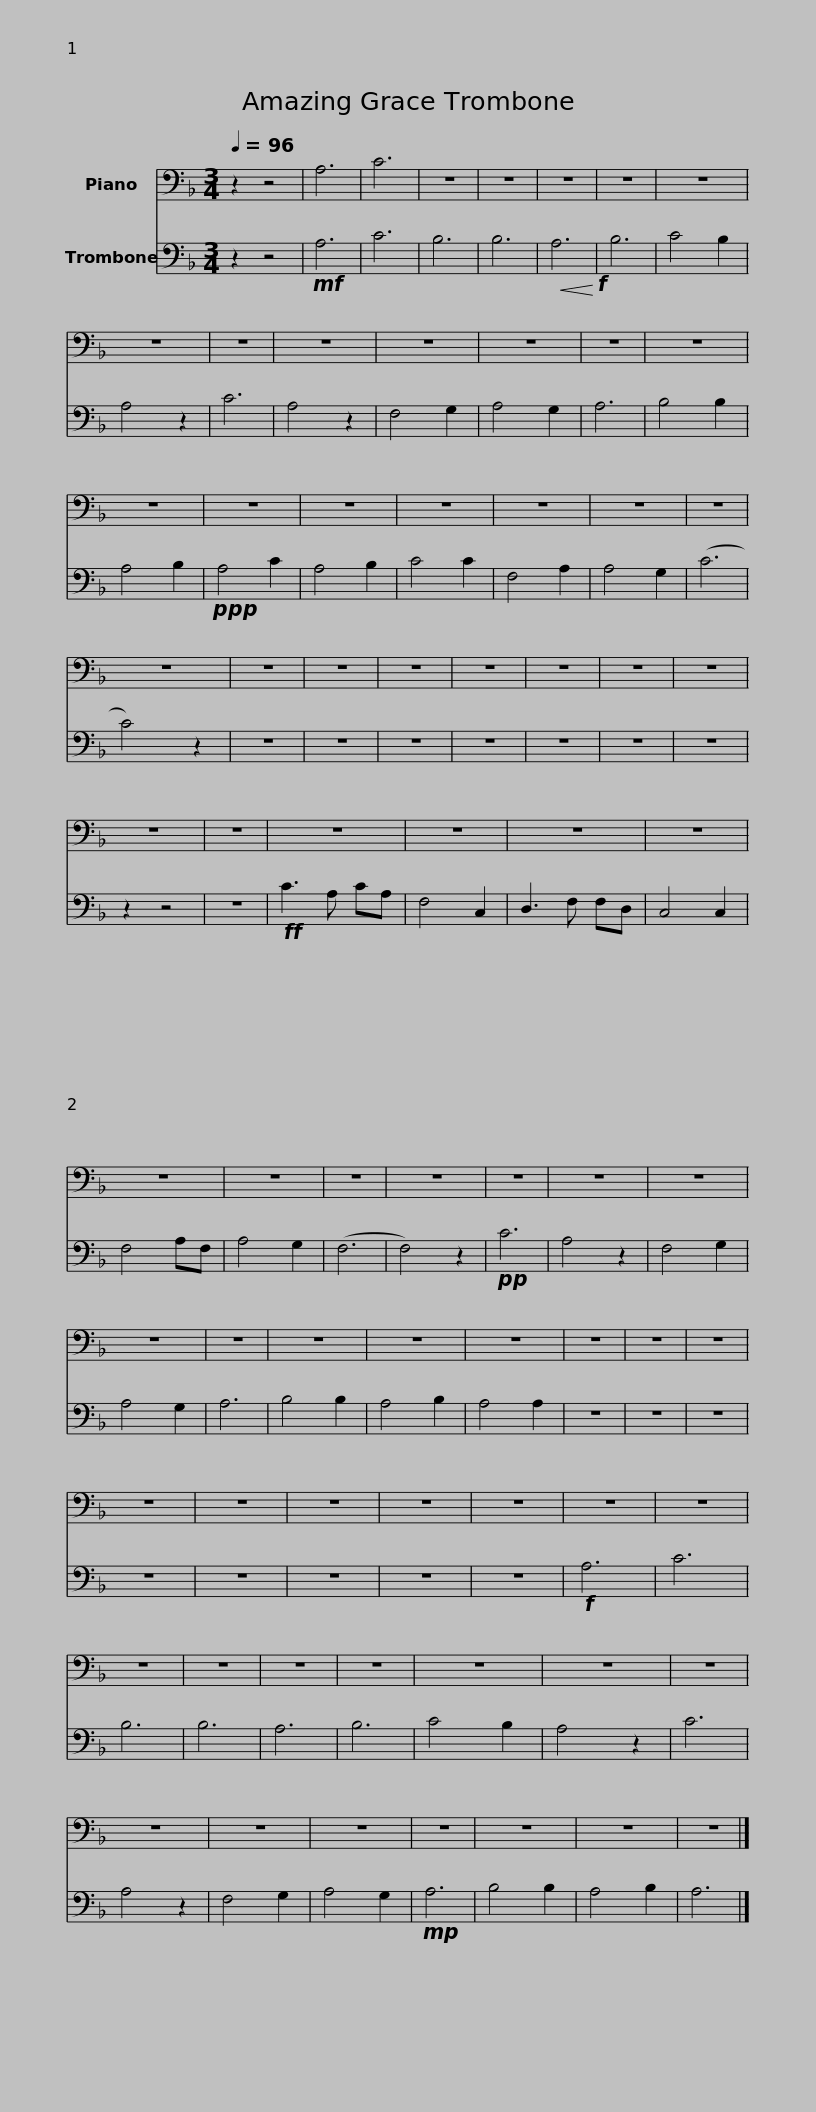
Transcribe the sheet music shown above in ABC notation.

X:1
%%score 1 2
L:1/8
Q:1/4=96
M:3/4
I:linebreak $
K:F
V:1 bass
V:2 bass
V:1
 z2 z4 | A,6 | C6 | z6 | z6 | %5
 z6 | z6 | z6 | z6 | z6 | %10
 z6 | z6 | z6 | z6 | z6 | %15
 z6 |$ z6 | z6 | z6 | z6 | %20
 z6 | z6 | z6 | z6 | z6 | %25
 z6 | z6 | z6 | z6 | z6 | %30
 z6 | z6 | z6 | z6 | z6 | %35
 z6 |$ z6 | z6 | z6 | z6 | %40
 z6 | z6 | z6 | z6 | z6 | %45
 z6 | z6 | z6 | z6 | z6 | %50
 z6 | z6 | z6 | z6 | z6 | %55
 z6 | z6 | z6 | z6 |$ z6 | %60
 z6 | z6 | z6 | z6 | z6 | %65
 z6 | z6 | z6 | z6 | z6 | %70
 z6 | z6 |] %72
V:2
 z2 z4 |!mf! A,6 | C6 | B,6 | B,6 | %5
!<(! A,6!<)!!f! | B,6 | C4 B,2 | A,4 z2 | C6 | %10
 A,4 z2 | F,4 G,2 | A,4 G,2 | A,6 | B,4 B,2 | %15
 A,4 B,2 |$!ppp! A,4 C2 | A,4 B,2 | C4 C2 | F,4 A,2 | %20
 A,4 G,2 | (C6 | C4) z2 | z6 | z6 | %25
 z6 | z6 | z6 | z6 | z6 | %30
 z2 z4 | z6 |!ff! C3 A, CA, | F,4 C,2 | D,3 F, F,D, | %35
 C,4 C,2 |$ F,4 A,F, | A,4 G,2 | (F,6 | F,4) z2 | %40
!pp! C6 | A,4 z2 | F,4 G,2 | A,4 G,2 | A,6 | %45
 B,4 B,2 | A,4 B,2 | A,4 A,2 | z6 | z6 | %50
 z6 | z6 | z6 | z6 | z6 | %55
 z6 |!f! A,6 | C6 | B,6 |$ B,6 | %60
 A,6 | B,6 | C4 B,2 | A,4 z2 | C6 | %65
 A,4 z2 | F,4 G,2 | A,4 G,2 |!mp! A,6 | B,4 B,2 | %70
 A,4 B,2 | A,6 |] %72
